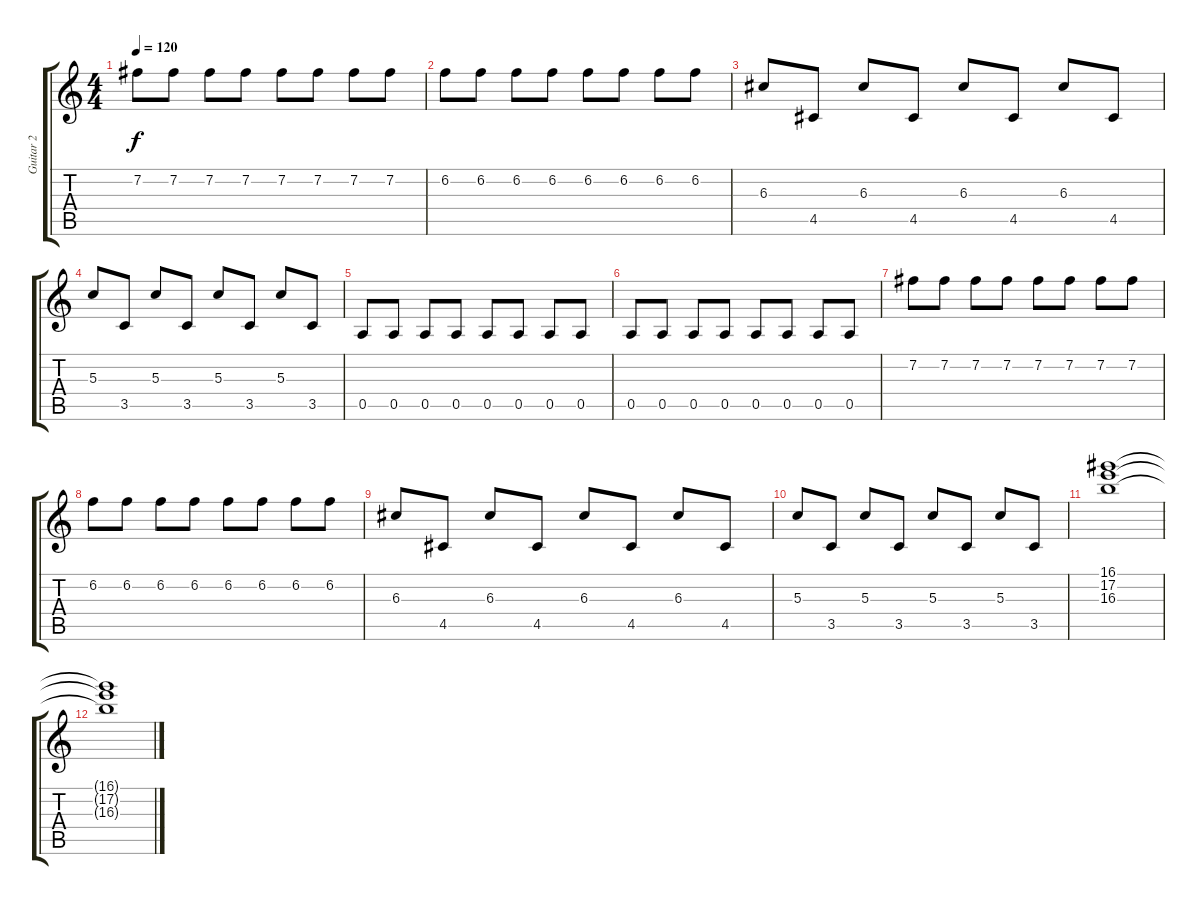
\track ("Guitar 2" "Guitar 2") {instrument overdrivenguitar}
\staff {score tabs}
\tuning (E4 B3 G3 D3 A2 E2) {hide}
\ts (4 4)
\tempo 120
\clef g2
\ks c
7.2.8{dy f} 7.2.8 7.2.8 7.2.8 7.2.8 7.2.8 7.2.8 7.2.8 |
6.2.8 6.2.8 6.2.8 6.2.8 6.2.8 6.2.8 6.2.8 6.2.8 |
6.3.8 4.5.8 6.3.8 4.5.8 6.3.8 4.5.8 6.3.8 4.5.8 |
5.3.8 3.5.8 5.3.8 3.5.8 5.3.8 3.5.8 5.3.8 3.5.8 |
0.5.8 0.5.8 0.5.8 0.5.8 0.5.8 0.5.8 0.5.8 0.5.8 |
0.5.8 0.5.8 0.5.8 0.5.8 0.5.8 0.5.8 0.5.8 0.5.8 |
7.2.8 7.2.8 7.2.8 7.2.8 7.2.8 7.2.8 7.2.8 7.2.8 |
6.2.8 6.2.8 6.2.8 6.2.8 6.2.8 6.2.8 6.2.8 6.2.8 |
6.3.8 4.5.8 6.3.8 4.5.8 6.3.8 4.5.8 6.3.8 4.5.8 |
5.3.8 3.5.8 5.3.8 3.5.8 5.3.8 3.5.8 5.3.8 3.5.8 |
(16.1 17.2 16.3).1 |
(16.1{t} 17.2{t} 16.3{t}).1
